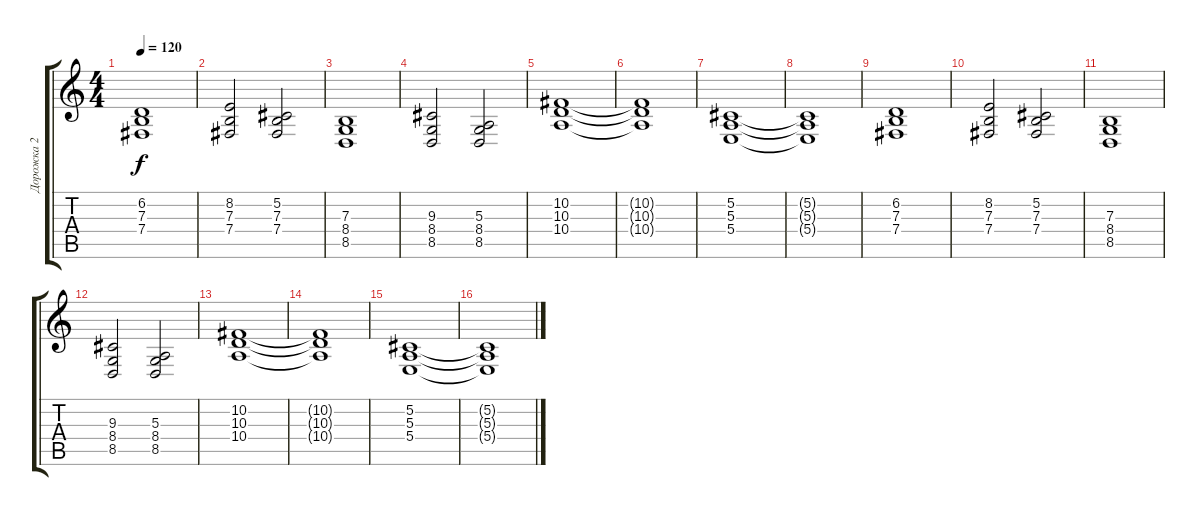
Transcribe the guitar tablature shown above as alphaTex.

\track ("Дорожка 2" "Дорожка 2") {instrument stringensemble2}
\staff {score tabs}
\tuning (Db4 Ab3 E3 B2 Gb2 B1) {hide}
\ts (4 4)
\tempo 120
\clef g2
\ks c
(6.2 7.3 7.4).1{dy f} |
(8.2 7.3 7.4).2 (5.2 7.3 7.4).2 |
(7.3 8.4 8.5).1 |
(9.3 8.4 8.5).2 (5.3 8.4 8.5).2 |
(10.2 10.3 10.4).1 |
(10.2{t} 10.3{t} 10.4{t}).1 |
(5.2 5.3 5.4).1 |
(5.2{t} 5.3{t} 5.4{t}).1 |
(6.2 7.3 7.4).1 |
(8.2 7.3 7.4).2 (5.2 7.3 7.4).2 |
(7.3 8.4 8.5).1 |
(9.3 8.4 8.5).2 (5.3 8.4 8.5).2 |
(10.2 10.3 10.4).1 |
(10.2{t} 10.3{t} 10.4{t}).1 |
(5.2 5.3 5.4).1 |
(5.2{t} 5.3{t} 5.4{t}).1
